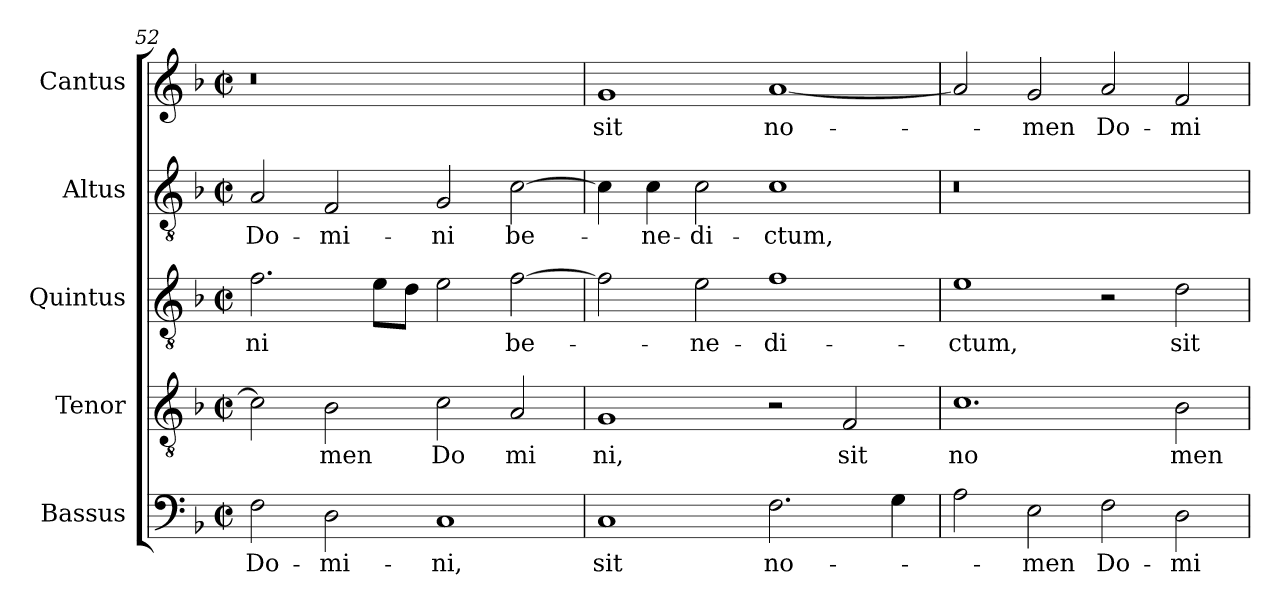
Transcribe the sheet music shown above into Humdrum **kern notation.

**kern	**text	**kern	**text	**kern	**text	**kern	**text	**kern	**text
*part5	*part5	*part4	*part4	*part3	*part3	*part2	*part2	*part1	*part1
*staff5	*staff5	*staff4	*staff4	*staff3	*staff3	*staff2	*staff2	*staff1	*staff1
*I"Bassus	*	*I"Tenor	*	*I"Quintus	*	*I"Altus	*	*I"Cantus	*
*clefF4	*	*clefGv2	*	*clefGv2	*	*clefGv2	*	*clefG2	*
*k[b-]	*	*k[b-]	*	*k[b-]	*	*k[b-]	*	*k[b-]	*
*F:	*	*F:	*	*F:	*	*F:	*	*F:	*
*M2/2	*	*M2/2	*	*M2/2	*	*M2/2	*	*M2/2	*
*met(c|)	*	*met(c|)	*	*met(c|)	*	*met(c|)	*	*met(c|)	*
=52	=52	=52	=52	=52	=52	=52	=52	=52	=52
!	!LO:LY:b:cj	!	!	!	!LO:LY:b:cj	!	!LO:LY:b:cj	!	!
2F\	Do-	2c\]	.	2.f\	-ni	2A/	Do-	0r	.
!	!LO:LY:b:cj	!	!LO:LY:b:cj	!	!	!	!LO:LY:b:cj	!	!
2D\	-mi-	2B-\	men	.	.	2F/	-mi-	.	.
.	.	.	.	8e\L	.	.	.	.	.
.	.	.	.	8d\J	.	.	.	.	.
!	!LO:LY:b:cj	!	!LO:LY:b:cj	!	!	!	!LO:LY:b:cj	!	!
1C	-ni,	2c\	Do	2e\	.	2G/	-ni	.	.
!	!	!	!LO:LY:b:cj	!	!LO:LY:b:cj	!	!LO:LY:b:cj	!	!
.	.	2A/	mi	[>2f\	be-	[>2c\	be-	.	.
=53	=53	=53	=53	=53	=53	=53	=53	=53	=53
!	!LO:LY:b:cj	!	!LO:LY:b:cj	!	!	!	!	!	!LO:LY:b:cj
1C	sit	1G	ni,	2f\]	.	4c\]	.	1g	sit
!	!	!	!	!	!	!	!LO:LY:b:cj	!	!
.	.	.	.	.	.	4c\	-ne-	.	.
!	!	!	!	!	!LO:LY:b:cj	!	!LO:LY:b:cj	!	!
.	.	.	.	2e\	-ne-	2c\	-di-	.	.
!	!LO:LY:b:cj	!	!	!	!LO:LY:b:cj	!	!LO:LY:b:cj	!	!LO:LY:b:cj
2.F\	no-	2r	.	1f	-di-	1c	-ctum,	[<1a	no-
!	!	!	!LO:LY:b:cj	!	!	!	!	!	!
.	.	2F/	sit	.	.	.	.	.	.
4G\	.	.	.	.	.	.	.	.	.
=54	=54	=54	=54	=54	=54	=54	=54	=54	=54
!	!	!	!LO:LY:b:cj	!	!LO:LY:b:cj	!	!	!	!
2A\	.	1.c	no	1e	-ctum,	0r	.	2a/]	.
!	!LO:LY:b:cj	!	!	!	!	!	!	!	!LO:LY:b:cj
2E\	-men	.	.	.	.	.	.	2g/	-men
!	!LO:LY:b:cj	!	!	!	!	!	!	!	!LO:LY:b:cj
2F\	Do-	.	.	2r	.	.	.	2a/	Do-
!	!LO:LY:b:cj	!	!LO:LY:b:cj	!	!LO:LY:b:cj	!	!	!	!LO:LY:b:cj
2D\	-mi-	2B-\	men	2d\	sit	.	.	2f/	-mi-
=	=	=	=	=	=	=	=	=	=
*-	*-	*-	*-	*-	*-	*-	*-	*-	*-
